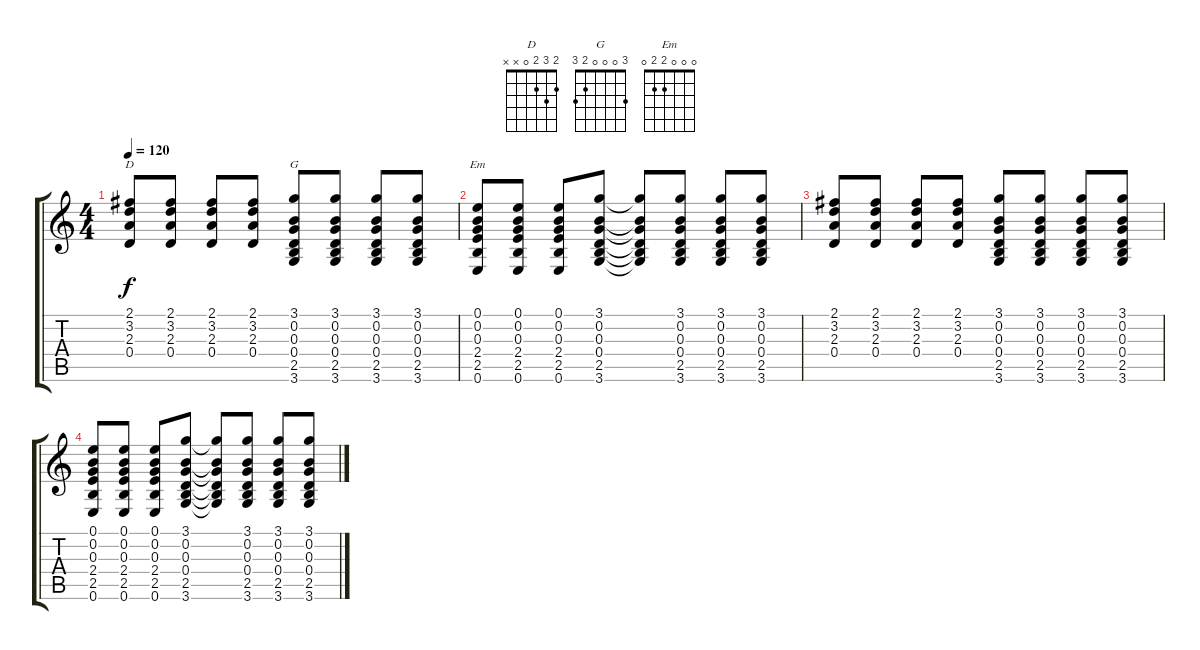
\track (" " " ") {instrument overdrivenguitar}
\staff {score tabs}
\tuning (E4 B3 G3 D3 A2 E2) {hide}
\chord ("D" 2 3 2 0 x x)
\chord ("G" 3 0 0 0 2 3)
\chord ("Em" 0 0 0 2 2 0)
\ts (4 4)
\tempo 120
\clef g2
\ks c
(2.1 3.2 2.3 0.4).8{ch "D" dy f} (2.1 3.2 2.3 0.4).8 (2.1 3.2 2.3 0.4).8 (2.1 3.2 2.3 0.4).8 (3.1 0.2 0.3 0.4 2.5 3.6).8{ch "G"} (3.1 0.2 0.3 0.4 2.5 3.6).8 (3.1 0.2 0.3 0.4 2.5 3.6).8 (3.1 0.2 0.3 0.4 2.5 3.6).8 |
(0.1 0.2 0.3 2.4 2.5 0.6).8{ch "Em"} (0.1 0.2 0.3 2.4 2.5 0.6).8 (0.1 0.2 0.3 2.4 2.5 0.6).8 (3.1 0.2 0.3 0.4 2.5 3.6).8 (3.1{t} 0.2{t} 0.3{t} 0.4{t} 2.5{t} 3.6{t}).8 (3.1 0.2 0.3 0.4 2.5 3.6).8 (3.1 0.2 0.3 0.4 2.5 3.6).8 (3.1 0.2 0.3 0.4 2.5 3.6).8 |
(2.1 3.2 2.3 0.4).8 (2.1 3.2 2.3 0.4).8 (2.1 3.2 2.3 0.4).8 (2.1 3.2 2.3 0.4).8 (3.1 0.2 0.3 0.4 2.5 3.6).8 (3.1 0.2 0.3 0.4 2.5 3.6).8 (3.1 0.2 0.3 0.4 2.5 3.6).8 (3.1 0.2 0.3 0.4 2.5 3.6).8 |
(0.1 0.2 0.3 2.4 2.5 0.6).8 (0.1 0.2 0.3 2.4 2.5 0.6).8 (0.1 0.2 0.3 2.4 2.5 0.6).8 (3.1 0.2 0.3 0.4 2.5 3.6).8 (3.1{t} 0.2{t} 0.3{t} 0.4{t} 2.5{t} 3.6{t}).8 (3.1 0.2 0.3 0.4 2.5 3.6).8 (3.1 0.2 0.3 0.4 2.5 3.6).8 (3.1 0.2 0.3 0.4 2.5 3.6).8
